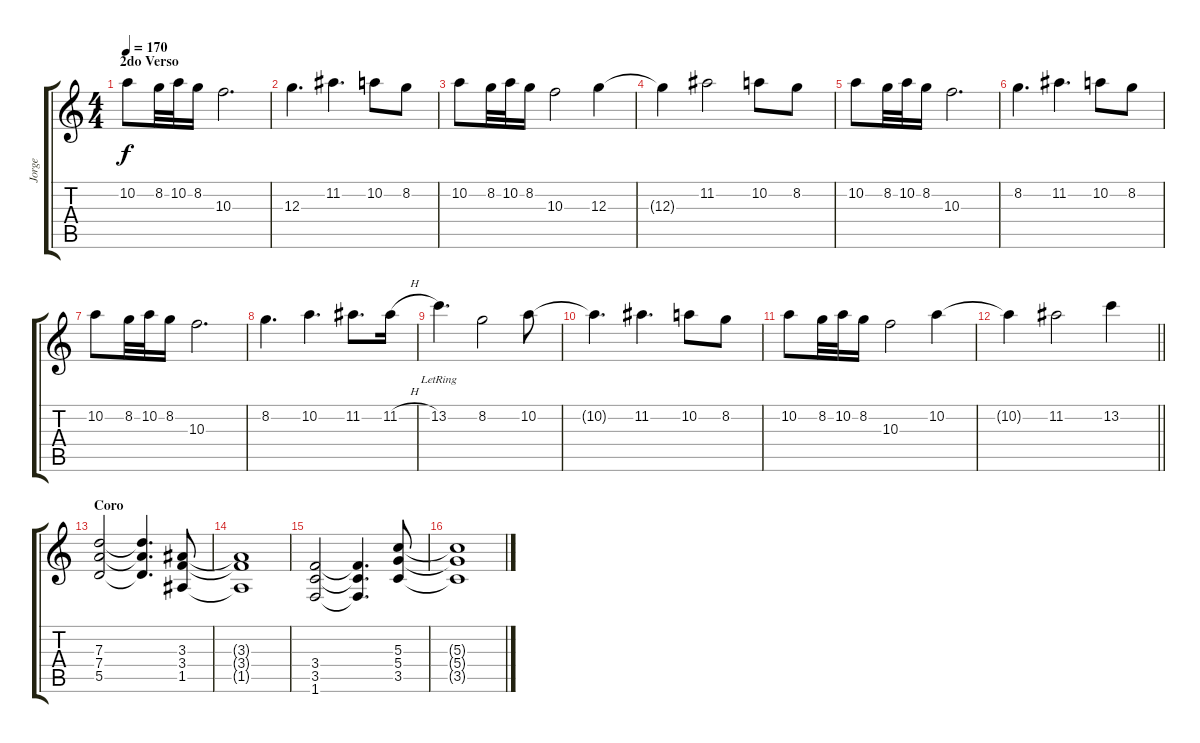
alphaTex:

\track ("Jorge" "Jorge") {instrument distortionguitar}
\staff {score tabs}
\tuning (E4 B3 G3 D3 A2 E2) {hide}
\ts (4 4)
\section ("" "2do Verso")
\tempo 170
\clef g2
\ks c
10.2.8{dy f} 8.2.32 10.2.32 8.2.16 10.3.2{d} |
12.3.4{d} 11.2.4{d} 10.2.8 8.2.8 |
10.2.8 8.2.32 10.2.32 8.2.16 10.3.2 12.3.4 |
12.3{t}.4 11.2.2 10.2.8 8.2.8 |
10.2.8 8.2.32 10.2.32 8.2.16 10.3.2{d} |
8.2.4{d} 11.2.4{d} 10.2.8 8.2.8 |
10.2.8 8.2.32 10.2.32 8.2.16 10.3.2{d} |
8.2.4{d} 10.2.4{d} 11.2.8{d} 11.2{h}.16 |
13.2{lr}.4{d} 8.2.2 10.2.8 |
10.2{t}.4{d} 11.2.4{d} 10.2.8 8.2.8 |
10.2.8 8.2.32 10.2.32 8.2.16 10.3.2 10.2.4 |
\barLineRight lightlight
10.2{t}.4 11.2.2 13.2.4 |
\section ("" "Coro")
(7.3 7.4 5.5).2{volume 12} (7.3{t} 7.4{t} 5.5{t}).4{d} (3.3 3.4 1.5).8 |
(3.3{t} 3.4{t} 1.5{t}).1 |
(3.4 3.5 1.6).2 (3.4{t} 3.5{t} 1.6{t}).4{d} (5.3 5.4 3.5).8 |
(5.3{t} 5.4{t} 3.5{t}).1
